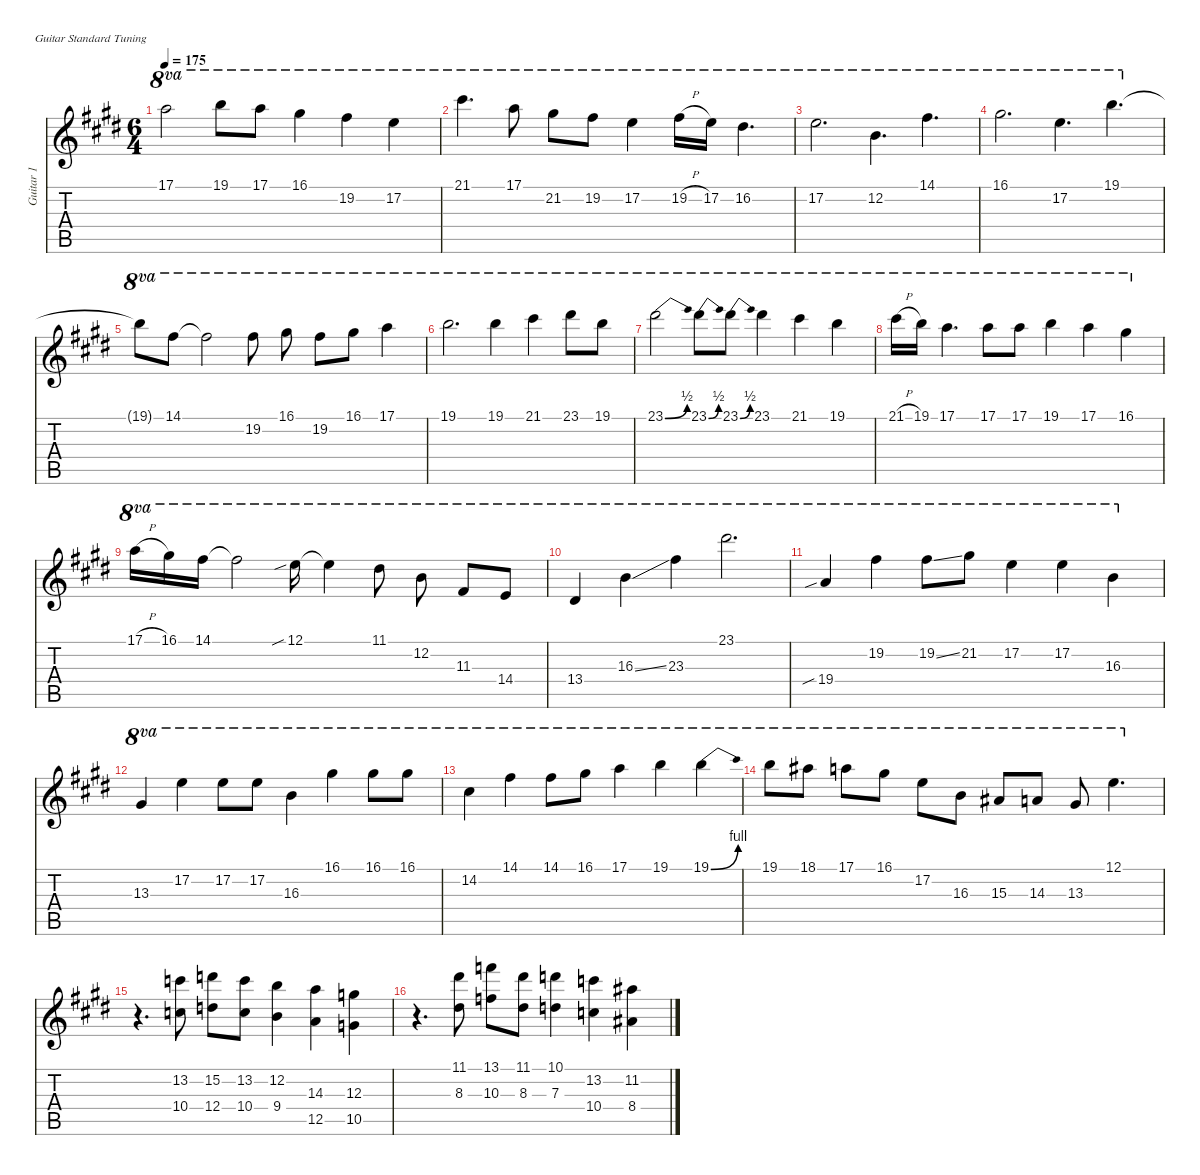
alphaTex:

\defaultSystemsLayout 4
\hideDynamics
\bracketExtendMode nobrackets
\firstSystemTrackNameMode fullname
\otherSystemsTrackNameMode fullname
\otherSystemsTrackNameOrientation horizontal
\track ("Guitar 1" "n.guit.") {instrument acousticguitarnylon}
\staff {score tabs}
\tuning (E4 B3 G3 D3 A2 E2)
\ts (6 4)
\tempo 175
\clef g2
\ks e
17.1{acc forcenatural}.2{ot 8va dy f} 19.1{acc forcenatural}.8{ot 8va} 17.1{acc forcenatural}.8{ot 8va} 16.1{acc #}.4{ot 8va} 19.2{acc #}.4{ot 8va} 17.2{acc forcenatural}.4{ot 8va} |
21.1{acc #}.4{d ot 8va} 17.1{acc forcenatural}.8{ot 8va} 21.2{acc #}.8{ot 8va} 19.2{acc #}.8{ot 8va} 17.2{acc forcenatural}.4{ot 8va} 19.2{h acc #}.16{ot 8va} 17.2{acc forcenatural}.16{ot 8va} 16.2{acc #}.4{d ot 8va} |
17.2{acc forcenatural}.2{d ot 8va} 12.2{acc forcenatural}.4{d ot 8va} 14.1{acc #}.4{d ot 8va} |
16.1{acc #}.2{d ot 8va} 17.2{acc forcenatural}.4{d ot 8va} 19.1{acc forcenatural}.4{d ot 8va} |
19.1{t acc forcenatural}.8{ot 8va} 14.1{acc #}.8{ot 8va} 14.1{t acc #}.2{ot 8va} 19.2{acc #}.8{ot 8va beam split} 16.1{acc #}.8{ot 8va} 19.2{acc #}.8{ot 8va} 16.1{acc #}.8{ot 8va} 17.1{acc forcenatural}.4{ot 8va} |
19.1{acc forcenatural}.2{d ot 8va} 19.1{acc forcenatural}.4{ot 8va} 21.1{acc #}.4{ot 8va} 23.1{acc #}.8{ot 8va} 19.1{acc forcenatural}.8{ot 8va} |
23.1{be (bend 0 0 15 2) acc #}.2{ot 8va} 23.1{be (bend 0 0 15 2) acc #}.8{ot 8va} 23.1{be (bend 0 0 15 2) acc #}.8{ot 8va} 23.1{acc #}.4{ot 8va} 21.1{acc #}.4{ot 8va} 19.1{acc forcenatural}.4{ot 8va} |
21.1{h acc #}.16{ot 8va} 19.1{acc forcenatural}.16{ot 8va} 17.1{acc forcenatural}.4{d ot 8va} 17.1{acc forcenatural}.8{ot 8va} 17.1{acc forcenatural}.8{ot 8va} 19.1{acc forcenatural}.4{ot 8va} 17.1{acc forcenatural}.4{ot 8va} 16.1{acc #}.4{ot 8va} |
17.1{h acc forcenatural}.16{ot 8va} 16.1{acc #}.16{ot 8va} 14.1{acc #}.16{ot 8va} 14.1{t acc #}.2{ot 8va} 12.1{sib acc forcenatural}.16{ot 8va} 12.1{t acc forcenatural}.4{ot 8va} 11.1{acc #}.8{ot 8va beam split} 12.2{acc forcenatural}.8{ot 8va} 11.3{acc #}.8{ot 8va} 14.4{acc forcenatural}.8{ot 8va} |
13.4{acc #}.4{ot 8va} 16.3{ss acc forcenatural}.4{ot 8va} 23.3{acc #}.4{ot 8va} 23.1{acc #}.2{d ot 8va} |
19.4{sib acc forcenatural}.4{ot 8va} 19.2{acc #}.4{ot 8va} 19.2{ss acc #}.8{ot 8va} 21.2{acc #}.8{ot 8va} 17.2{acc forcenatural}.4{ot 8va} 17.2{acc forcenatural}.4{ot 8va} 16.3{acc forcenatural}.4{ot 8va} |
13.3{acc #}.4{ot 8va} 17.2{acc forcenatural}.4{ot 8va} 17.2{acc forcenatural}.8{ot 8va} 17.2{acc forcenatural}.8{ot 8va} 16.3{acc forcenatural}.4{ot 8va} 16.1{acc #}.4{ot 8va} 16.1{acc #}.8{ot 8va} 16.1{acc #}.8{ot 8va} |
14.2{acc #}.4{ot 8va} 14.1{acc #}.4{ot 8va} 14.1{acc #}.8{ot 8va} 16.1{acc #}.8{ot 8va} 17.1{acc forcenatural}.4{ot 8va} 19.1{acc forcenatural}.4{ot 8va} 19.1{be (bend 0 0 15 4) acc forcenatural}.4{ot 8va} |
19.1{acc forcenatural}.8{ot 8va} 18.1{acc #}.8{ot 8va} 17.1{acc forcenatural}.8{ot 8va} 16.1{acc #}.8{ot 8va} 17.2{acc forcenatural}.8{ot 8va} 16.3{acc forcenatural}.8{ot 8va} 15.3{acc #}.8{ot 8va} 14.3{acc forcenatural}.8{ot 8va} 13.3{acc #}.8{ot 8va} 12.1{acc forcenatural}.4{d ot 8va} |
r.4{d} (13.2{acc forcenatural} 10.4{acc forcenatural}).8 (15.2{acc forcenatural} 12.4{acc forcenatural}).8 (13.2{acc forcenatural} 10.4{acc forcenatural}).8 (12.2{acc forcenatural} 9.4{acc forcenatural}).4 (14.3{acc forcenatural} 12.5{acc forcenatural}).4 (12.3{acc forcenatural} 10.5{acc forcenatural}).4 |
r.4{d} (11.1{acc #} 8.3{acc #}).8 (13.1{acc forcenatural} 10.3{acc forcenatural}).8 (11.1{acc #} 8.3{acc #}).8 (10.1{acc forcenatural} 7.3{acc forcenatural}).4 (13.2{acc forcenatural} 10.4{acc forcenatural}).4 (11.2{acc #} 8.4{acc #}).4
